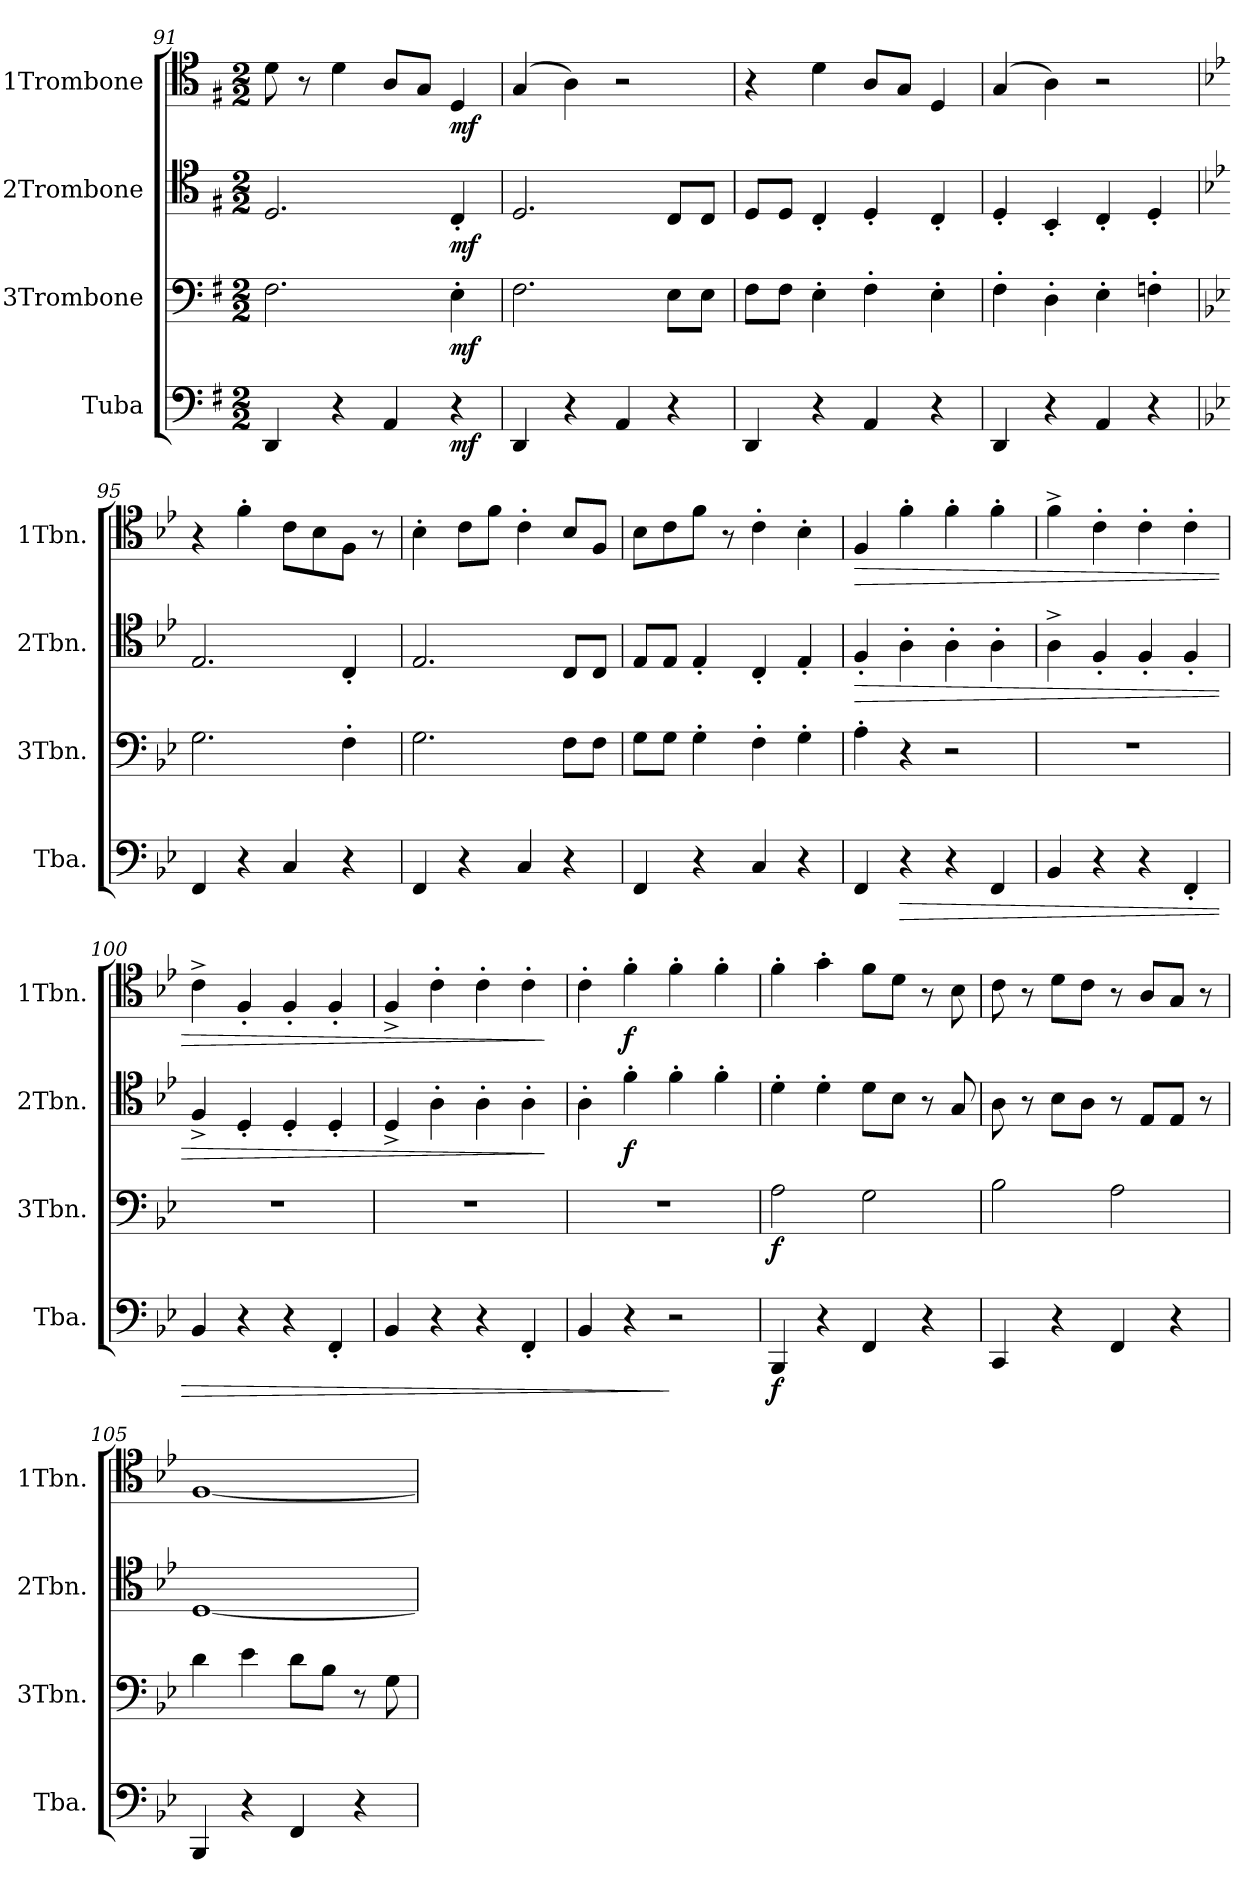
**kern	**dynam	**kern	**dynam	**kern	**dynam	**kern	**dynam
*part4	*part4	*part3	*part3	*part2	*part2	*part1	*part1
*staff4	*staff4	*staff3	*staff3	*staff2	*staff2	*staff1	*staff1
*I"Tuba	*	*I"3Trombone	*	*I"2Trombone	*	*I"1Trombone	*
*I'Tba.	*	*I'3Tbn.	*	*I'2Tbn.	*	*I'1Tbn.	*
*clefF4	*	*clefF4	*	*clefC4	*	*clefC4	*
*k[f#]	*	*k[f#]	*	*k[f#]	*	*k[f#]	*
*M2/2	*	*M2/2	*	*M2/2	*	*M2/2	*
=91	=91	=91	=91	=91	=91	=91	=91
4DD/	.	2.F#\	.	2.D/	.	8d\	.
.	.	.	.	.	.	8r	.
4r	.	.	.	.	.	4d\	.
4AA/	.	.	.	.	.	8A/L	.
.	.	.	.	.	.	8G/J	.
!	!LO:DY:b	!	!LO:DY:b	!	!LO:DY:b	!	!LO:DY:b
4r	mf	4E'\	mf	4C'/	mf	4D/	mf
=92	=92	=92	=92	=92	=92	=92	=92
4DD/	.	2.F#\	.	2.D/	.	(4G/	.
4r	.	.	.	.	.	4A\)	.
4AA/	.	.	.	.	.	2r	.
4r	.	8E\L	.	8C/L	.	.	.
.	.	8E\J	.	8C/J	.	.	.
=93	=93	=93	=93	=93	=93	=93	=93
4DD/	.	8F#\L	.	8D/L	.	4r	.
.	.	8F#\J	.	8D/J	.	.	.
4r	.	4E'\	.	4C'/	.	4d\	.
4AA/	.	4F#'\	.	4D'/	.	8A/L	.
.	.	.	.	.	.	8G/J	.
4r	.	4E'\	.	4C'/	.	4D/	.
=94	=94	=94	=94	=94	=94	=94	=94
4DD/	.	4F#'\	.	4D'/	.	(4G/	.
4r	.	4D'\	.	4BB'/	.	4A\)	.
4AA/	.	4E'\	.	4C'/	.	2r	.
4r	.	4Fn'\	.	4D'/	.	.	.
=95	=95	=95	=95	=95	=95	=95	=95
*k[b-e-]	*	*k[b-e-]	*	*k[b-e-]	*	*k[b-e-]	*
4FF/	.	2.G\	.	2.E-/	.	4r	.
4r	.	.	.	.	.	4f'\	.
4C/	.	.	.	.	.	8c\L	.
.	.	.	.	.	.	8B-\	.
4r	.	4F'\	.	4C'/	.	8F\J	.
.	.	.	.	.	.	8r	.
=96	=96	=96	=96	=96	=96	=96	=96
4FF/	.	2.G\	.	2.E-/	.	4B-'\	.
4r	.	.	.	.	.	8c\L	.
.	.	.	.	.	.	8f\J	.
4C/	.	.	.	.	.	4c'\	.
4r	.	8F\L	.	8C/L	.	8B-/L	.
.	.	8F\J	.	8C/J	.	8F/J	.
=97	=97	=97	=97	=97	=97	=97	=97
4FF/	.	8G\L	.	8E-/L	.	8B-\L	.
.	.	8G\J	.	8E-/J	.	8c\	.
4r	.	4G'\	.	4E-'/	.	8f\J	.
.	.	.	.	.	.	8r	.
4C/	.	4F'\	.	4C'/	.	4c'\	.
4r	.	4G'\	.	4E-'/	.	4B-'\	.
=98	=98	=98	=98	=98	=98	=98	=98
!	!	!	!	!	!LO:HP:b	!	!LO:HP:b
4FF/	.	4A'\	.	4F'/	>	4F/	>
!	!LO:HP:b	!	!	!	!	!	!
4r	>	4r	.	4A'\	.	4f'\	.
4r	.	2r	.	4A'\	.	4f'\	.
4FF/	.	.	.	4A'\	.	4f'\	.
=99	=99	=99	=99	=99	=99	=99	=99
4BB-/	.	1r	.	4A^\	.	4f^\	.
4r	.	.	.	4F'/	.	4c'\	.
4r	.	.	.	4F'/	.	4c'\	.
4FF'/	.	.	.	4F'/	.	4c'\	.
=100	=100	=100	=100	=100	=100	=100	=100
4BB-/	.	1r	.	4F^/	.	4c^\	.
4r	.	.	.	4D'/	.	4F'/	.
4r	.	.	.	4D'/	.	4F'/	.
4FF'/	.	.	.	4D'/	.	4F'/	.
!!LO:LB:g=z
=101	=101	=101	=101	=101	=101	=101	=101
4BB-/	.	1r	.	4D^/	.	4F^/	.
4r	.	.	.	4A'\	.	4c'\	.
4r	.	.	.	4A'\	.	4c'\	.
4FF'/	.	.	.	4A'\	.	4c'\	.
.	.	.	.	.	]	.	]
=102	=102	=102	=102	=102	=102	=102	=102
4BB-/	.	1r	.	4A'\	.	4c'\	.
!	!	!	!	!	!LO:DY:b	!	!LO:DY:b
4r	.	.	.	4f'\	f	4f'\	f
2r	]	.	.	4f'\	.	4f'\	.
.	.	.	.	4f'\	.	4f'\	.
=103	=103	=103	=103	=103	=103	=103	=103
!	!LO:DY:b	!	!LO:DY:b	!	!	!	!
4BBB-/	f	2A\	f	4d'\	.	4f'\	.
4r	.	.	.	4d'\	.	4g'\	.
4FF/	.	2G\	.	8d\L	.	8f\L	.
.	.	.	.	8B-\J	.	8d\J	.
4r	.	.	.	8r	.	8r	.
.	.	.	.	8G/	.	8B-\	.
=104	=104	=104	=104	=104	=104	=104	=104
4CC/	.	2B-\	.	8A\	.	8c\	.
.	.	.	.	8r	.	8r	.
4r	.	.	.	8B-\L	.	8d\L	.
.	.	.	.	8A\J	.	8c\J	.
4FF/	.	2A\	.	8r	.	8r	.
.	.	.	.	8E-/L	.	8A/L	.
4r	.	.	.	8E-/J	.	8G/J	.
.	.	.	.	8r	.	8r	.
=105	=105	=105	=105	=105	=105	=105	=105
4BBB-/	.	4d\	.	[1D	.	[1F	.
4r	.	4e-\	.	.	.	.	.
4FF/	.	8d\L	.	.	.	.	.
.	.	8B-\J	.	.	.	.	.
4r	.	8r	.	.	.	.	.
.	.	8G\	.	.	.	.	.
=	=	=	=	=	=	=	=
*-	*-	*-	*-	*-	*-	*-	*-
